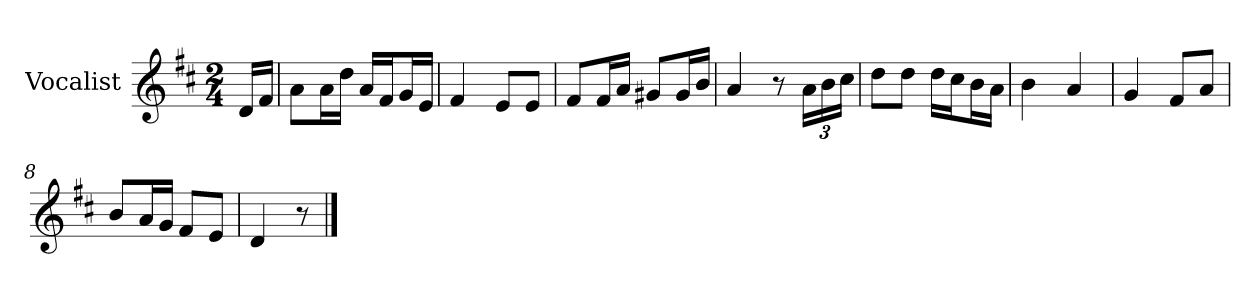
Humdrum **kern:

**kern
*part1
*staff1
*I"Vocalist
*k[f#c#]
*D:
*M2/4
=
16dLL
16f#JJ
=1
8aL
16aL
16ddJJ
16aLL
16f#J
16gL
16eJJ
=2
4f#
8eL
8eJ
=3
8f#L
16f#L
16aJJ
8g#XL
16g#L
16bJJ
=4
4a
8r
24aLL
24b
24cc#JJ
=5
8ddL
8ddJ
16ddLL
16cc#J
16bL
16aJJ
=6
4b
4a
=7
4g
8f#L
8aJ
=8
8bL
16aL
16gJJ
8f#L
8eJ
=9
4d
8r
==
*-
